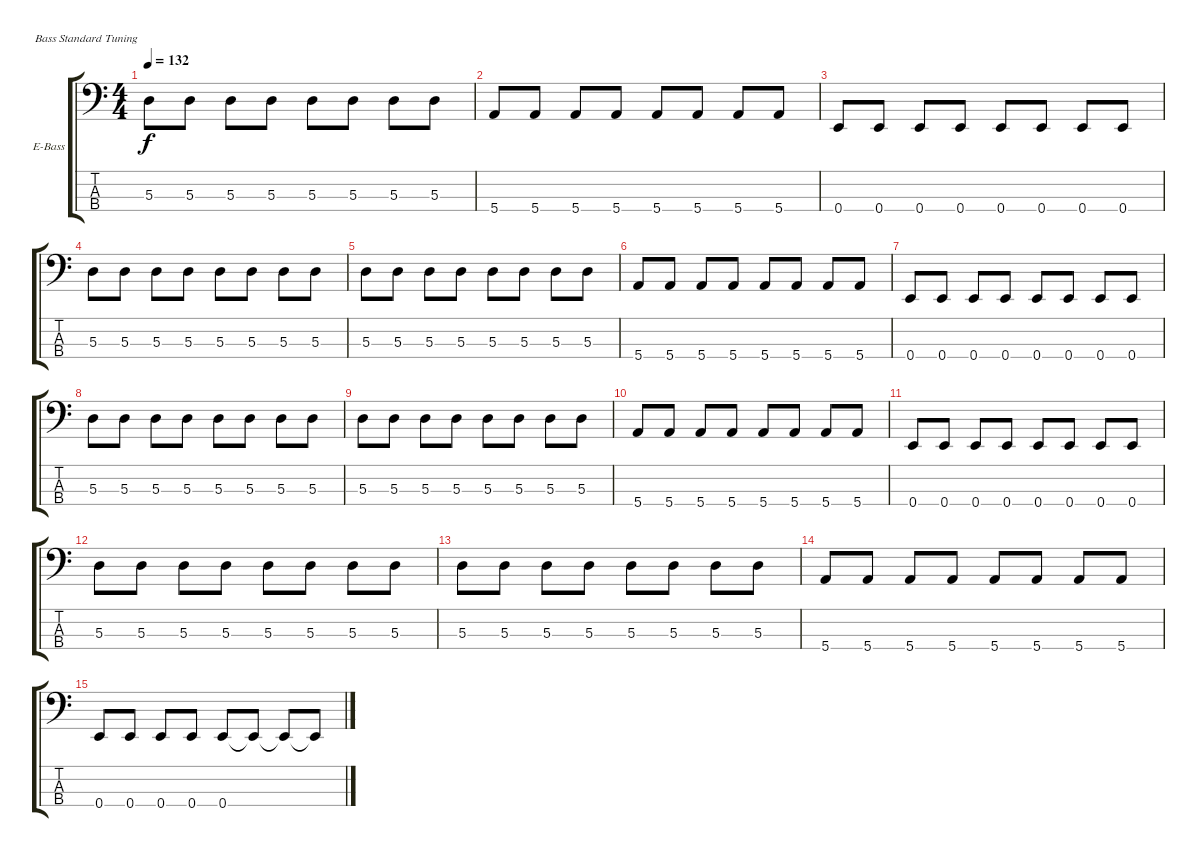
\defaultSystemsLayout 4
\bracketExtendMode groupsimilarinstruments
\firstSystemTrackNameOrientation horizontal
\otherSystemsTrackNameOrientation horizontal
\track ("Nikolai Fraiture" "E-Bass") {instrument electricbassfinger}
\staff {score tabs}
\tuning (G2 D2 A1 E1)
\ts (4 4)
\tempo 132
\clef f4
\scale
0.333333
\ks c
5.3.8{dy f} 5.3.8 5.3.8 5.3.8 5.3.8 5.3.8 5.3.8 5.3.8 |
\scale
0.333333 5.4.8 5.4.8 5.4.8 5.4.8 5.4.8 5.4.8 5.4.8 5.4.8 |
\scale
0.333333 0.4.8 0.4.8 0.4.8 0.4.8 0.4.8 0.4.8 0.4.8 0.4.8 |
\scale
0.333333 5.3.8 5.3.8 5.3.8 5.3.8 5.3.8 5.3.8 5.3.8 5.3.8 |
\scale
0.333333 5.3.8 5.3.8 5.3.8 5.3.8 5.3.8 5.3.8 5.3.8 5.3.8 |
\scale
0.333333 5.4.8 5.4.8 5.4.8 5.4.8 5.4.8 5.4.8 5.4.8 5.4.8 |
\scale
0.333333 0.4.8 0.4.8 0.4.8 0.4.8 0.4.8 0.4.8 0.4.8 0.4.8 |
\scale
0.333333 5.3.8 5.3.8 5.3.8 5.3.8 5.3.8 5.3.8 5.3.8 5.3.8 |
\scale
0.333333 5.3.8 5.3.8 5.3.8 5.3.8 5.3.8 5.3.8 5.3.8 5.3.8 |
\scale
0.333333 5.4.8 5.4.8 5.4.8 5.4.8 5.4.8 5.4.8 5.4.8 5.4.8 |
\scale
0.333333 0.4.8 0.4.8 0.4.8 0.4.8 0.4.8 0.4.8 0.4.8 0.4.8 |
\scale
0.333333 5.3.8 5.3.8 5.3.8 5.3.8 5.3.8 5.3.8 5.3.8 5.3.8 |
\scale
0.333333 5.3.8 5.3.8 5.3.8 5.3.8 5.3.8 5.3.8 5.3.8 5.3.8 |
\scale
0.333333 5.4.8 5.4.8 5.4.8 5.4.8 5.4.8 5.4.8 5.4.8 5.4.8 |
0.4.8 0.4.8 0.4.8 0.4.8 0.4.8 0.4{t}.8 0.4{t}.8 0.4{t}.8
